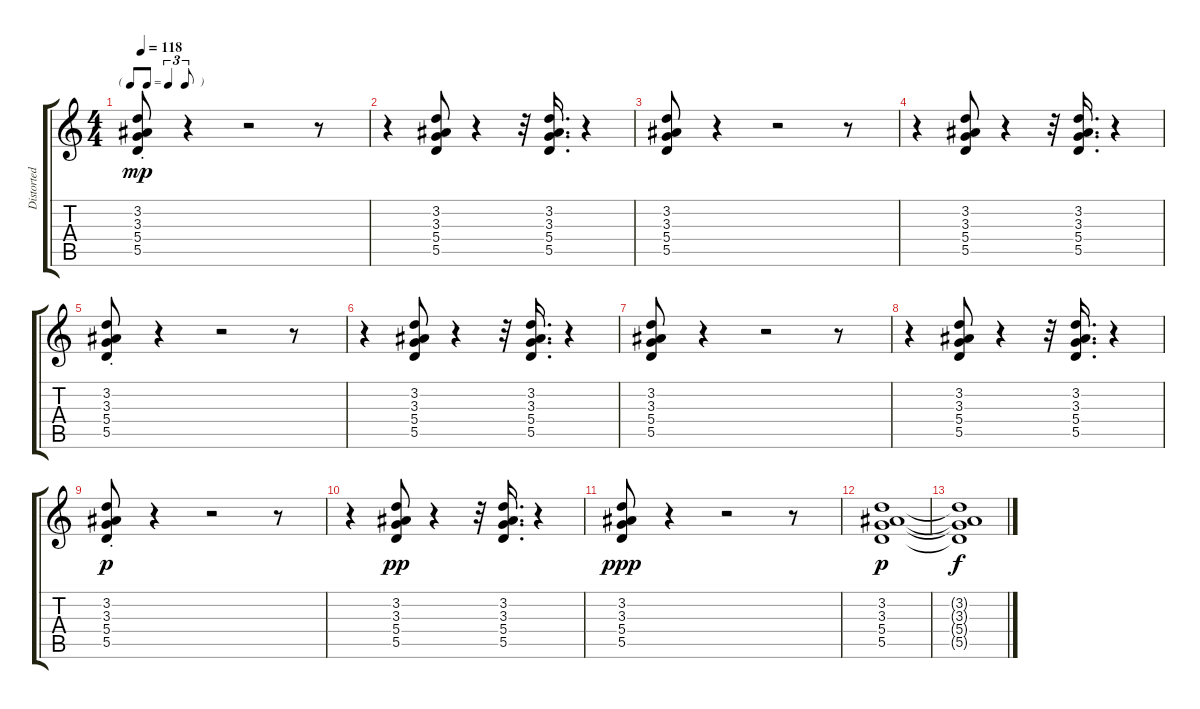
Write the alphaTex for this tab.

\track ("Distorted organ/Guitar" "Distorted ") {instrument distortionguitar}
\staff {score tabs}
\tuning (E4 B3 G3 D3 A2 E2) {hide}
\ts (4 4)
\tf triplet8th
\tempo 118
\clef g2
\ks c
(3.2 3.3 5.4{st} 5.5).8{dy mp} r.4 r.2 r.8 |
r.4 (3.2 3.3 5.4 5.5).8 r.4 r.32 (3.2 3.3 5.4 5.5).16{d} r.4 |
(3.2 3.3 5.4 5.5).8 r.4 r.2 r.8 |
r.4 (3.2 3.3 5.4 5.5).8 r.4 r.32 (3.2 3.3 5.4 5.5).16{d} r.4 |
(3.2 3.3 5.4{st} 5.5).8 r.4 r.2 r.8 |
r.4 (3.2 3.3 5.4 5.5).8 r.4 r.32 (3.2 3.3 5.4 5.5).16{d} r.4 |
(3.2 3.3 5.4 5.5).8 r.4 r.2 r.8 |
r.4 (3.2 3.3 5.4 5.5).8 r.4 r.32 (3.2 3.3 5.4 5.5).16{d} r.4 |
(3.2 3.3 5.4{st} 5.5).8{dy p} r.4 r.2 r.8 |
r.4 (3.2 3.3 5.4 5.5).8{dy pp} r.4 r.32 (3.2 3.3 5.4 5.5).16{d} r.4 |
(3.2 3.3 5.4 5.5).8{dy ppp} r.4 r.2 r.8 |
(3.2 3.3 5.4 5.5).1{dy p} |
(3.2{t} 3.3{t} 5.4{t} 5.5{t}).1{dy f}
